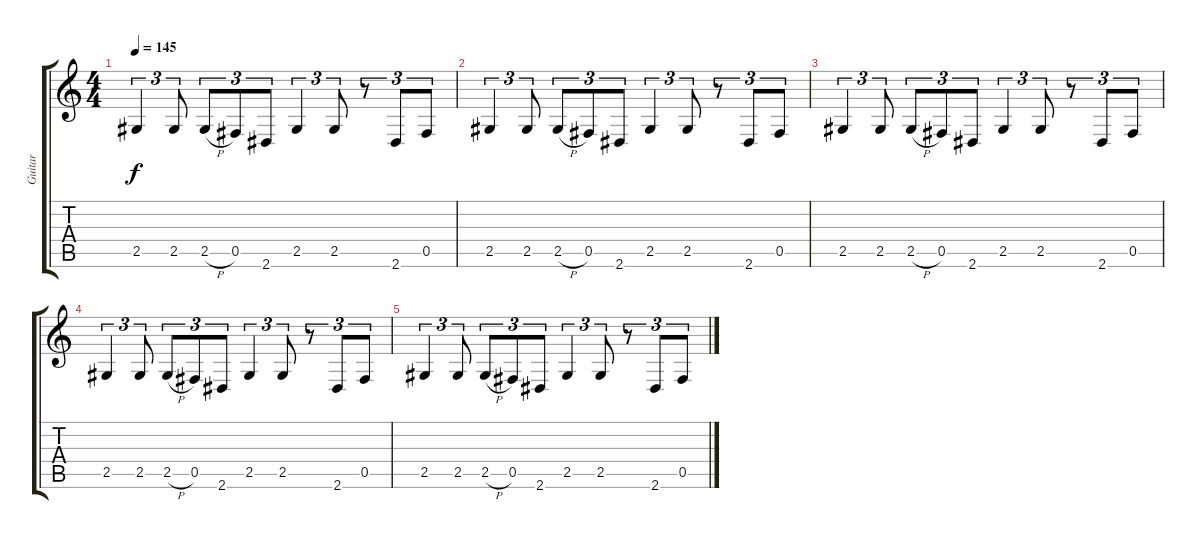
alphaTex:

\track ("Guitar" "Guitar") {instrument distortionguitar}
\staff {score tabs}
\tuning (Db4 Ab3 E3 B2 Gb2 Db2) {hide}
\ts (4 4)
\tempo 145
\clef g2
\ks c
2.5.4{tu (3 2) dy f} 2.5.8{tu (3 2)} 2.5{h}.8{tu (3 2)} 0.5.8{tu (3 2)} 2.6.8{tu (3 2)} 2.5.4{tu (3 2)} 2.5.8{tu (3 2)} r.8{tu (3 2)} 2.6.8{tu (3 2)} 0.5.8{tu (3 2)} |
2.5.4{tu (3 2)} 2.5.8{tu (3 2)} 2.5{h}.8{tu (3 2)} 0.5.8{tu (3 2)} 2.6.8{tu (3 2)} 2.5.4{tu (3 2)} 2.5.8{tu (3 2)} r.8{tu (3 2)} 2.6.8{tu (3 2)} 0.5.8{tu (3 2)} |
2.5.4{tu (3 2)} 2.5.8{tu (3 2)} 2.5{h}.8{tu (3 2)} 0.5.8{tu (3 2)} 2.6.8{tu (3 2)} 2.5.4{tu (3 2)} 2.5.8{tu (3 2)} r.8{tu (3 2)} 2.6.8{tu (3 2)} 0.5.8{tu (3 2)} |
2.5.4{tu (3 2)} 2.5.8{tu (3 2)} 2.5{h}.8{tu (3 2)} 0.5.8{tu (3 2)} 2.6.8{tu (3 2)} 2.5.4{tu (3 2)} 2.5.8{tu (3 2)} r.8{tu (3 2)} 2.6.8{tu (3 2)} 0.5.8{tu (3 2)} |
2.5.4{tu (3 2)} 2.5.8{tu (3 2)} 2.5{h}.8{tu (3 2)} 0.5.8{tu (3 2)} 2.6.8{tu (3 2)} 2.5.4{tu (3 2)} 2.5.8{tu (3 2)} r.8{tu (3 2)} 2.6.8{tu (3 2)} 0.5.8{tu (3 2)}
